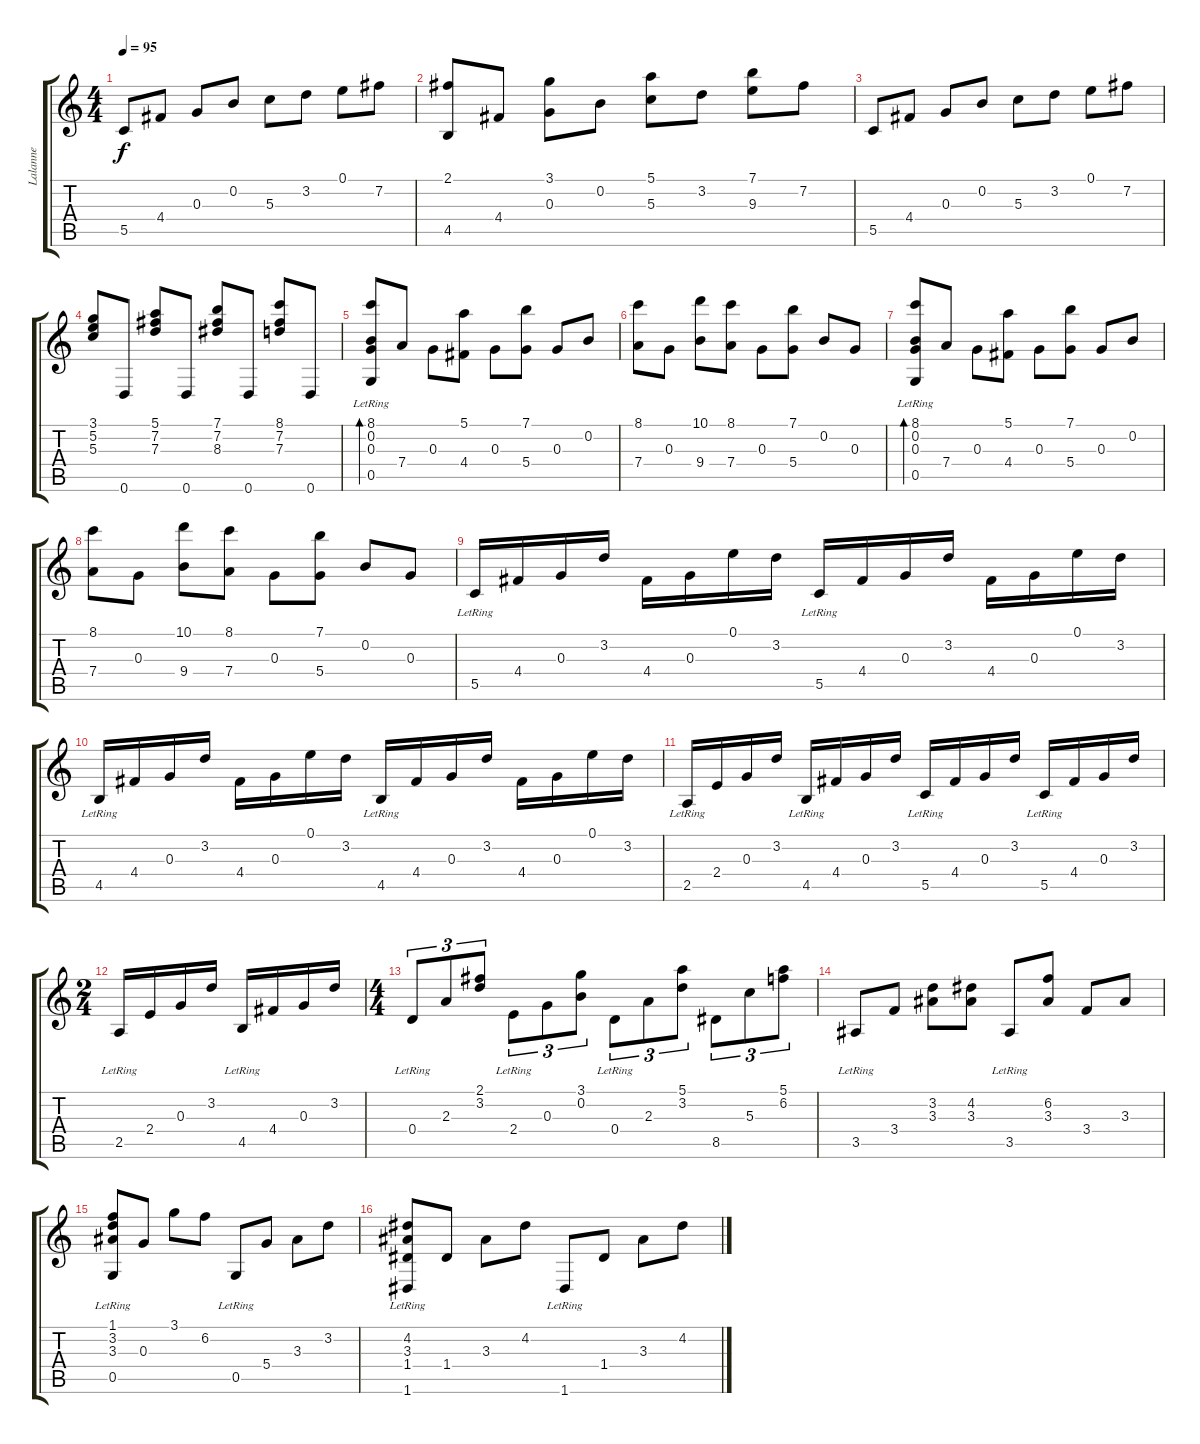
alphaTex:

\track ("Lalanne" "Lalanne") {instrument acousticguitarnylon}
\staff {score tabs}
\tuning (E4 B3 G3 D3 G2 D2) {hide}
\ts (4 4)
\tempo 95
\clef g2
\ks c
5.5.8{dy f} 4.4.8 0.3.8 0.2.8 5.3.8 3.2.8 0.1.8 7.2.8 |
(2.1 4.5).8 4.4.8 (3.1 0.3).8 0.2.8 (5.1 5.3).8 3.2.8 (7.1 9.3).8 7.2.8 |
5.5.8 4.4.8 0.3.8 0.2.8 5.3.8 3.2.8 0.1.8 7.2.8 |
(3.1 5.2 5.3).8 0.6.8 (5.1 7.2 7.3).8 0.6.8 (7.1 7.2 8.3).8 0.6.8 (8.1 7.2 7.3).8 0.6.8 |
(8.1 0.2 0.3 0.5{lr}).8{bd 240} 7.4.8 0.3.8 (5.1 4.4).8 0.3.8 (7.1 5.4).8 0.3.8 0.2.8 |
(8.1 7.4).8 0.3.8 (10.1 9.4).8 (8.1 7.4).8 0.3.8 (7.1 5.4).8 0.2.8 0.3.8 |
(8.1 0.2 0.3 0.5{lr}).8{bd 240} 7.4.8 0.3.8 (5.1 4.4).8 0.3.8 (7.1 5.4).8 0.3.8 0.2.8 |
(8.1 7.4).8 0.3.8 (10.1 9.4).8 (8.1 7.4).8 0.3.8 (7.1 5.4).8 0.2.8 0.3.8 |
5.5{lr}.16 4.4.16 0.3.16 3.2.16 4.4.16 0.3.16 0.1.16 3.2.16 5.5{lr}.16 4.4.16 0.3.16 3.2.16 4.4.16 0.3.16 0.1.16 3.2.16 |
4.5{lr}.16 4.4.16 0.3.16 3.2.16 4.4.16 0.3.16 0.1.16 3.2.16 4.5{lr}.16 4.4.16 0.3.16 3.2.16 4.4.16 0.3.16 0.1.16 3.2.16 |
2.5{lr}.16 2.4.16 0.3.16 3.2.16 4.5{lr}.16 4.4.16 0.3.16 3.2.16 5.5{lr}.16 4.4.16 0.3.16 3.2.16 5.5{lr}.16 4.4.16 0.3.16 3.2.16 |
\ts (2 4)
2.5{lr}.16 2.4.16 0.3.16 3.2.16 4.5{lr}.16 4.4.16 0.3.16 3.2.16 |
\ts (4 4)
0.4{lr}.8{tu (3 2)} 2.3.8{tu (3 2)} (2.1 3.2).8{tu (3 2)} 2.4{lr}.8{tu (3 2)} 0.3.8{tu (3 2)} (3.1 0.2).8{tu (3 2)} 0.4{lr}.8{tu (3 2)} 2.3.8{tu (3 2)} (5.1 3.2).8{tu (3 2)} 8.5.8{tu (3 2)} 5.3.8{tu (3 2)} (5.1 6.2).8{tu (3 2)} |
3.5{lr}.8 3.4.8 (3.2 3.3).8 (4.2 3.3).8 3.5{lr}.8 (6.2 3.3).8 3.4.8 3.3.8 |
(1.1 3.2 3.3 0.5{lr}).8 0.3.8 3.1.8 6.2.8 0.5{lr}.8 5.4.8 3.3.8 3.2.8 |
(4.2 3.3 1.4 1.6{lr}).8 1.4.8 3.3.8 4.2.8 1.6{lr}.8 1.4.8 3.3.8 4.2.8
